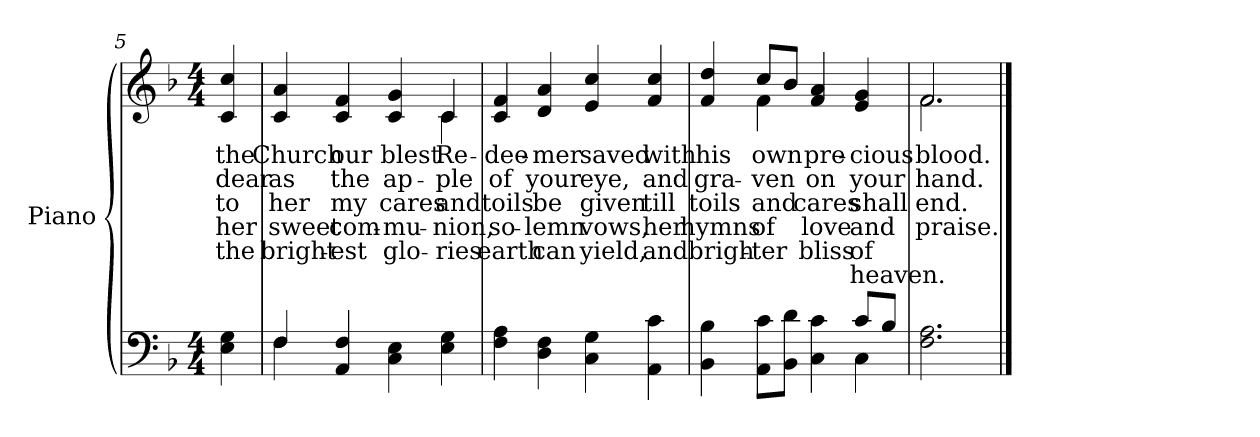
**kern	**kern	**text	**text	**text	**text	**text	**text
*part2	*part1	*part1	*part1	*part1	*part1	*part1	*part1
*staff2	*staff1	*staff1	*staff1	*staff1	*staff1	*staff1	*staff1
*I"Piano	*I"Piano	*	*	*	*	*	*
*I'Pno.	*I'Pno.	*	*	*	*	*	*
!!LO:LB:g=z
*clefF4	*clefG2	*	*	*	*	*	*
*k[b-]	*k[b-]	*	*	*	*	*	*
*F:	*F:	*	*	*	*	*	*
*M4/4	*M4/4	*	*	*	*	*	*
=5	=5	=5	=5	=5	=5	=5	=5
!	!	!LO:LY:b:color=#000000	!LO:LY:b:color=#000000	!LO:LY:b:color=#000000	!LO:LY:b:color=#000000	!LO:LY:b:color=#000000	!
4Ei\ 4Gi	4ci/ 4cci	the	dear	to	her	the	.
=6	=6	=6	=6	=6	=6	=6	=6
*^	*	*	*	*	*	*	*
!	!	!	!LO:LY:b:color=#000000	!LO:LY:b:color=#000000	!LO:LY:b:color=#000000	!LO:LY:b:color=#000000	!LO:LY:b:color=#000000	!
*	*	*^	*	*	*	*	*	*
4Fi/	4Fi\	4ci/ 4ai	2.ryy	Church	as	her	sweet	bright-	.
!	!	!	!	!LO:LY:b:color=#000000	!LO:LY:b:color=#000000	!LO:LY:b:color=#000000	!LO:LY:b:color=#000000	!LO:LY:b:color=#000000	!
4AAi/ 4Fi	2.ryy	4ci/ 4fi	.	our	the	-my	com-	-est	.
!	!	!	!	!LO:LY:b:color=#000000	!LO:LY:b:color=#000000	!LO:LY:b:color=#000000	!LO:LY:b:color=#000000	!LO:LY:b:color=#000000	!
4Ci\ 4Ei	.	4ci/ 4gi	.	blest	ap-	cares	mu-	-glo-	.
!	!	!	!	!LO:LY:b:color=#000000	!LO:LY:b:color=#000000	!LO:LY:b:color=#000000	!LO:LY:b:color=#000000	!LO:LY:b:color=#000000	!
4Ei\ 4Gi	.	4ci/	4ci\	Re-	-ple	-and	nion,	ries	.
*v	*v	*	*	*	*	*	*	*	*
*	*v	*v	*	*	*	*	*	*
=7	=7	=7	=7	=7	=7	=7	=7
*	*^	*	*	*	*	*	*
!	!	!	!LO:LY:b:color=#000000	!LO:LY:b:color=#000000	!LO:LY:b:color=#000000	!LO:LY:b:color=#000000	!LO:LY:b:color=#000000	!
*	*v	*v	*	*	*	*	*	*
4Fi\ 4Ai	4ci/ 4fi	-dee-	of	toils	so-	-earth	.
!	!	!LO:LY:b:color=#000000	!LO:LY:b:color=#000000	!LO:LY:b:color=#000000	!LO:LY:b:color=#000000	!LO:LY:b:color=#000000	!
4Di\ 4Fi	4di/ 4ai	-mer	your	be	lemn	can	.
!	!	!LO:LY:b:color=#000000	!LO:LY:b:color=#000000	!LO:LY:b:color=#000000	!LO:LY:b:color=#000000	!LO:LY:b:color=#000000	!
4Ci\ 4Gi	4ei/ 4cci	saved	eye,	given	vows,	yield,	.
!	!	!LO:LY:b:color=#000000	!LO:LY:b:color=#000000	!LO:LY:b:color=#000000	!LO:LY:b:color=#000000	!LO:LY:b:color=#000000	!
4AAi\ 4ci	4fi/ 4cci	with	and	till	her	and	.
=8	=8	=8	=8	=8	=8	=8	=8
*^	*	*	*	*	*	*	*
!	!	!	!LO:LY:b:color=#000000	!LO:LY:b:color=#000000	!LO:LY:b:color=#000000	!LO:LY:b:color=#000000	!LO:LY:b:color=#000000	!
*	*	*^	*	*	*	*	*	*
4BB-i\ 4B-i	2.ryy	4fi/ 4ddi	4ryy	his	gra-	toils	hymns	brigh-	.
!	!	!	!	!LO:LY:b:color=#000000	!LO:LY:b:color=#000000	!LO:LY:b:color=#000000	!LO:LY:b:color=#000000	!LO:LY:b:color=#000000	!
8AAi\ 8ci\L	.	8cci/L	4fi\	own	-ven	-and	of	ter	.
8BB-i\ 8di\J	.	8b-i/J	.	.	.	.	.	.	.
!	!	!	!	!LO:LY:b:color=#000000	!LO:LY:b:color=#000000	!LO:LY:b:color=#000000	!LO:LY:b:color=#000000	!LO:LY:b:color=#000000	!
4Ci\ 4ci	.	4fi/ 4ai	2ryy	pre-	on	cares	love	bliss	.
!	!	!	!	!LO:LY:b:color=#000000	!LO:LY:b:color=#000000	!LO:LY:b:color=#000000	!LO:LY:b:color=#000000	!LO:LY:b:color=#000000	!LO:LY:b:color=#000000
8ci/L	4Ci\	4ei/ 4gi	.	-cious	your	shall	and	of	heaven.
8B-i/J	.	.	.	.	.	.	.	.	.
*v	*v	*	*	*	*	*	*	*	*
=9	=9	=9	=9	=9	=9	=9	=9	=9
!	!	!	!LO:LY:b:color=#000000	!LO:LY:b:color=#000000	!LO:LY:b:color=#000000	!LO:LY:b:color=#000000	!	!
2.Fi\ 2.Ai	2.fi/	2.fi\	blood.	hand.	end.	praise.	.	.
*	*v	*v	*	*	*	*	*	*
==	==	==	==	==	==	==	==
*-	*-	*-	*-	*-	*-	*-	*-
